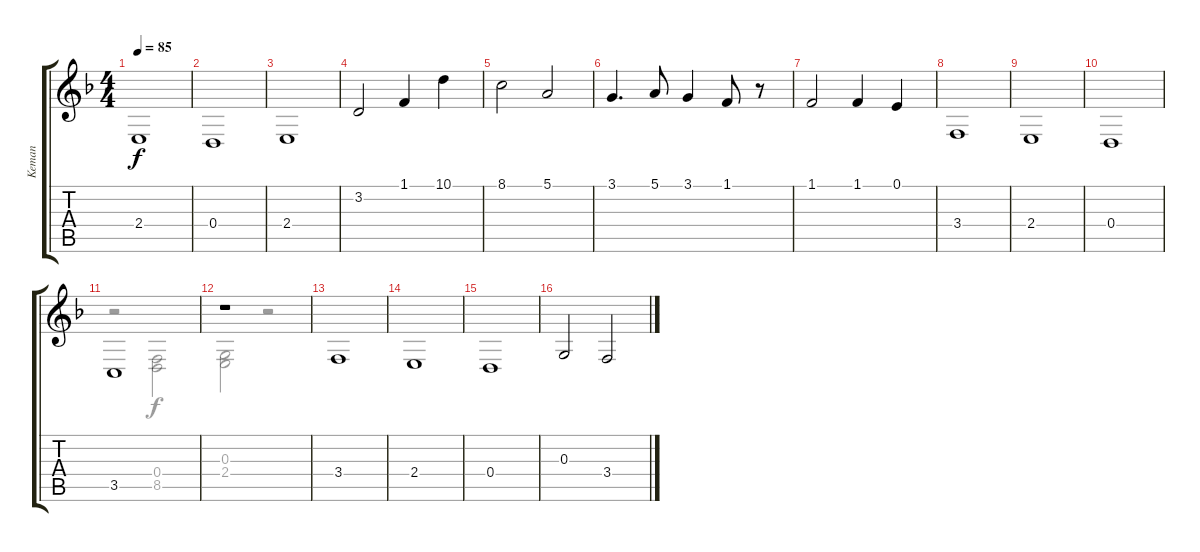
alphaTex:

\track ("Keman" "Keman") {instrument viola}
\staff {score tabs}
\tuning (E4 B3 G3 D3 A2 E2) {hide}
\voice
\ts (4 4)
\tempo 85
\clef g2
\ks f
2.4.1{dy f} |
0.4.1 |
2.4.1 |
3.2.2 1.1.4 10.1.4 |
8.1.2 5.1.2 |
3.1.4{d} 5.1.8 3.1.4 1.1.8 r.8 |
1.1.2 1.1.4 0.1.4 |
3.4.1 |
2.4.1 |
0.4.1 |
3.5.1 |
r.1 |
3.4.1 |
2.4.1 |
0.4.1 |
0.3.2 3.4.2
\voice
\clef g2
\ottava regular
\simile none
\ks f
|
|
|
|
|
|
|
|
|
|
r.2 (0.4 8.5).2 |
(0.3 2.4).2 r.2 |
|
|
|
